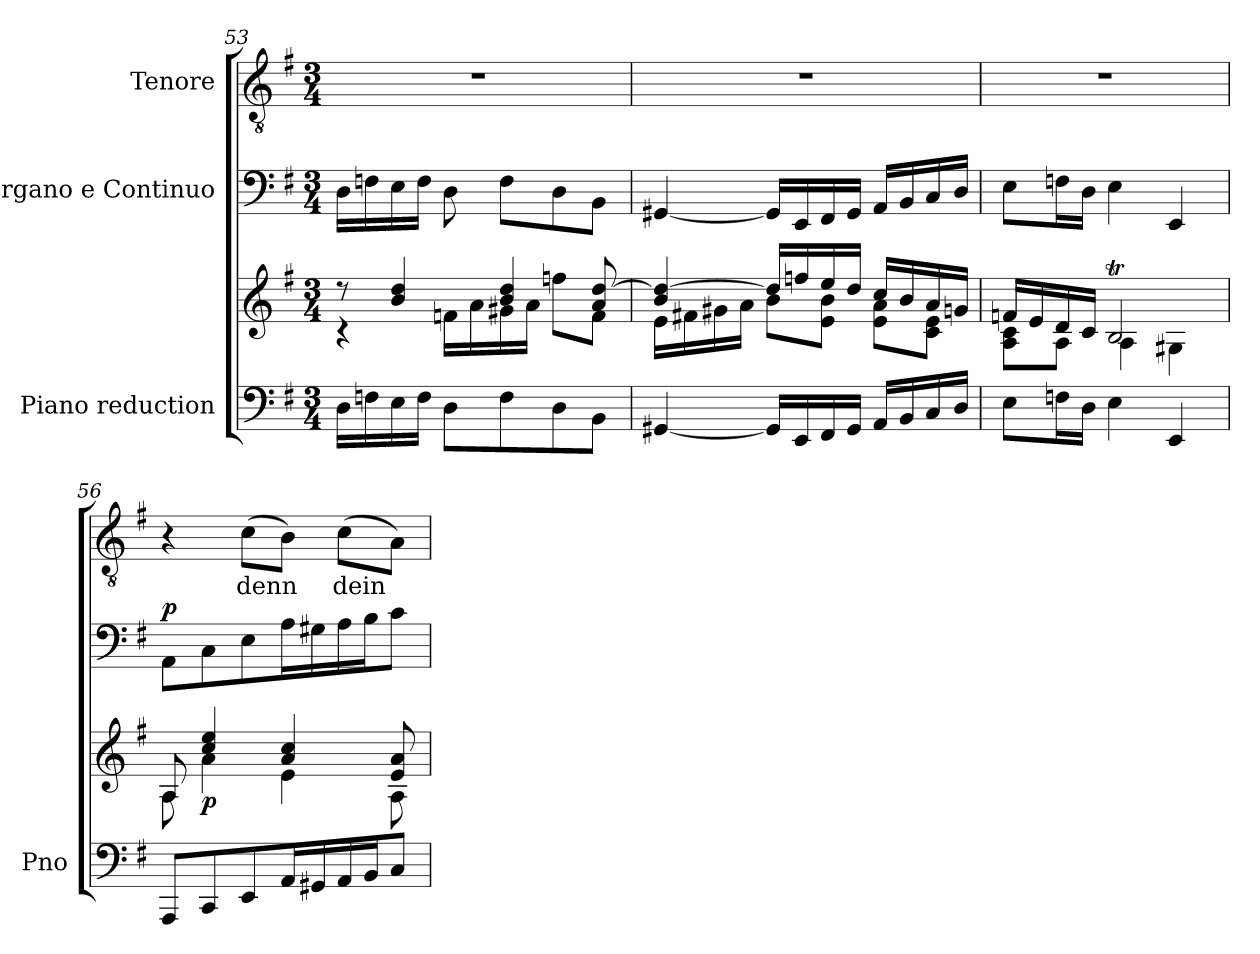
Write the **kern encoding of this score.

**kern	**kern	**dynam	**kern	**dynam	**kern	**text
*part3	*part3	*part3	*part2	*part2	*part1	*part1
*staff4	*staff3	*staff3/4	*staff2	*staff2	*staff1	*staff1
*I"Piano reduction	*	*	*I"Organo e Continuo	*	*I"Tenore	*
*I'Pno	*	*	*	*	*	*
*clefF4	*clefG2	*	*clefF4	*	*clefGv2	*
*k[f#]	*k[f#]	*	*k[f#]	*	*k[f#]	*
*M3/4	*M3/4	*	*M3/4	*	*M3/4	*
=53	=53	=53	=53	=53	=53	=53
*	*^	*	*	*	*	*
16D\LL	8r	4r	.	16D\LL	.	2.r	.
16Fn\	.	.	.	16Fn\	.	.	.
16E\	4b/ 4dd/	.	.	16E\	.	.	.
16F\JJ	.	.	.	16F\JJ	.	.	.
8D\L	.	16fn\LL	.	8D\	.	.	.
.	.	16a\	.	.	.	.	.
8F\	4b/ 4dd/	16g#X\	.	8F\L	.	.	.
.	.	16a\JJ	.	.	.	.	.
8D\	.	8ffn\L	.	8D\	.	.	.
8BB\J	8a/ [8dd/	8f\J	.	8BB\J	.	.	.
=54	=54	=54	=54	=54	=54	=54	=54
[4GG#X/	4b/ 4dd/_	16e\LL	.	[4GG#X/	.	2.r	.
.	.	16f#X\	.	.	.	.	.
.	.	16g#X\	.	.	.	.	.
.	.	16a\JJ	.	.	.	.	.
16GG#/LL]	16dd/LL]	8b\L	.	16GG#/LL]	.	.	.
16EE/	16ffn/	.	.	16EE/	.	.	.
16FF#/	16ee/	8e\ 8b\J	.	16FF#/	.	.	.
16GG#/JJ	16dd/JJ	.	.	16GG#/JJ	.	.	.
16AA/LL	16cc/LL	8e\ 8a\L	.	16AA/LL	.	.	.
16BB/	16b/	.	.	16BB/	.	.	.
16C/	16a/	8c\ 8e\J	.	16C/	.	.	.
16D/JJ	16gn/JJ	.	.	16D/JJ	.	.	.
=55	=55	=55	=55	=55	=55	=55	=55
8E\L	16fn/LL	8A\ 8c\L	.	8E\L	.	2.r	.
.	16e/	.	.	.	.	.	.
16Fn\L	16d/	8A\J	.	16Fn\L	.	.	.
16D\JJ	16c/JJ	.	.	16D\JJ	.	.	.
4E\	2Bt/	4A\	.	4E\	.	.	.
4EE/	.	4G#X\	.	4EE/	.	.	.
!!LO:PB:g=z
=56	=56	=56	=56	=56	=56	=56	=56
!	!	!	!	!	!LO:DY:a	!	!
8AAA/L	8A/	8A\	.	8AA\L	p	4r	.
!	!	!	!LO:DY:b	!	!	!	!
8CC/	4cc/ 4ee/	4a\	p	8C\	.	.	.
!	!	!	!	!	!	!	!LO:LY:b
8EE/	.	.	.	8E\	.	(>8c\L	denn
16AA/L	4a/ 4cc/	4e\	.	16A\L	.	8B\J)	.
16GG#X/	.	.	.	16G#X\	.	.	.
!	!	!	!	!	!	!	!LO:LY:b
16AA/	.	.	.	16A\	.	(>8c\L	dein
16BB/J	.	.	.	16B\J	.	.	.
8C/J	8e/ 8a/	8A\	.	8c\J	.	8A\J)	.
*	*v	*v	*	*	*	*	*
=	=	=	=	=	=	=
*-	*-	*-	*-	*-	*-	*-
